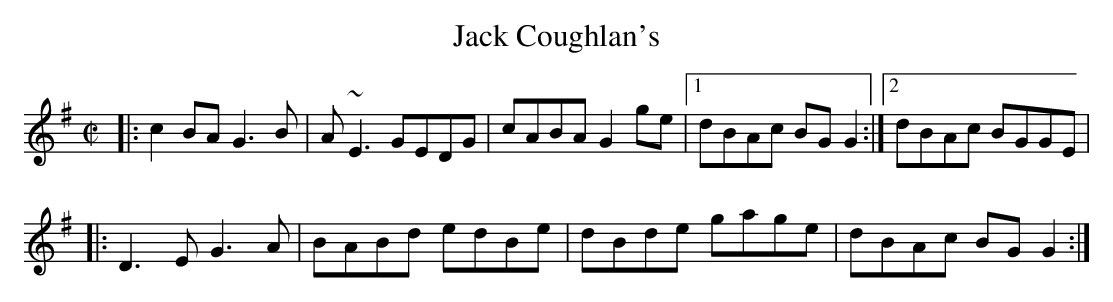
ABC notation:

X:1
T:Jack Coughlan's
M:C|
K:G
|: c2BA G3B | A~E3 GEDG | cABA G2ge |1 dBAc BGG2 :|2 dBAc BGGE |
|: D3E G3A | BABd edBe | dBde gage | dBAc BGG2 :|
